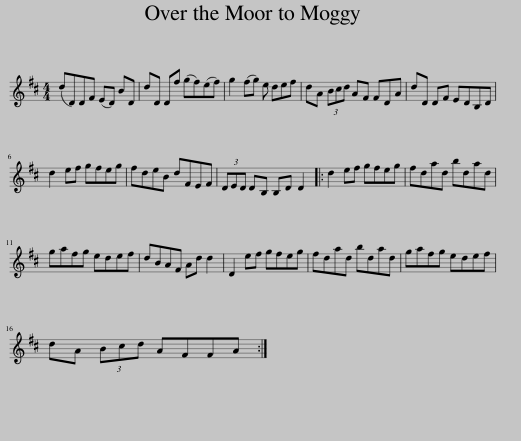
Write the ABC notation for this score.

X:1
L:1/8
M:4/4
I:linebreak $
K:D
V:1 treble
V:1
 (dD)DF (ED) BD | dD Df (gf)(ef) | g2 (fg) e def | dA (3Bcd AF FDA | dD DF EDB,D |$ %5
 d2 ef gfeg | fdeB dFEF | (3DED DB, B,D D2 |: d2 ef gfeg | fdad bdad |$ %10
 gafg edef | dBAF Ad d2 | D2 ef gfeg | fdad bdad | gafg edef |$ %15
 dA (3Bcd AFFA :| %16
